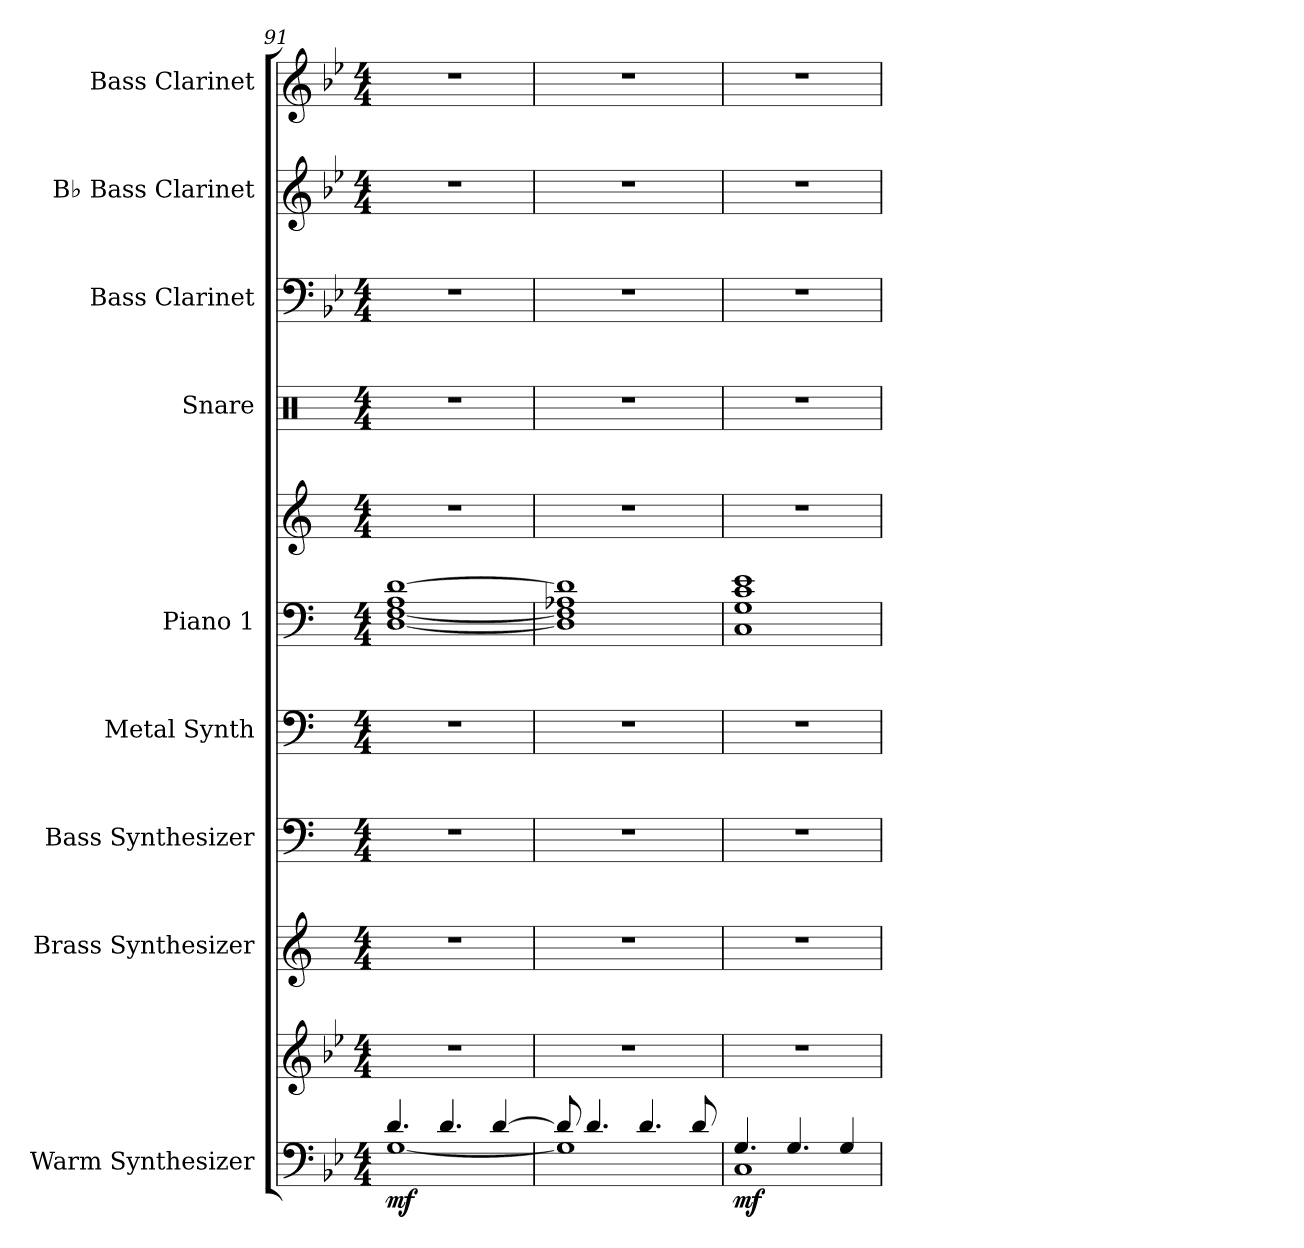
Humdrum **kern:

**kern	**kern	**dynam	**kern	**kern	**kern	**kern	**kern	**kern	**kern	**kern	**kern
*part9	*part9	*part9	*part8	*part7	*part6	*part5	*part5	*part4	*part3	*part2	*part1
*staff11	*staff10	*staff10/11	*staff9	*staff8	*staff7	*staff6	*staff5	*staff4	*staff3	*staff2	*staff1
*I"Warm Synthesizer	*	*	*I"Brass Synthesizer	*I"Bass Synthesizer	*I"Metal Synth	*I"Piano 1	*	*I"Snare	*I"Bass Clarinet	*I"B♭ Bass Clarinet	*I"Bass Clarinet
*I'Synth.	*	*	*	*I'Bass	*I'Metal Syn.	*I'Pno. 1	*	*I'Snare	*I'B. Cl.	*I'B♭ B. Cl.	*I'B. Cl.
*clefF4	*clefG2	*	*clefG2	*clefF4	*clefF4	*clefF4	*clefG2	*clefX	*clefF4	*clefG2	*clefG2
*	*	*	*	*	*	*	*	*	*ITrd1c2	*ITrd8c14	*ITrd8c14
*k[b-e-]	*k[b-e-]	*	*k[]	*k[]	*k[]	*k[]	*k[]	*k[]	*k[b-e-a-d-]	*k[b-e-]	*k[b-e-]
*M4/4	*M4/4	*	*M4/4	*M4/4	*M4/4	*M4/4	*M4/4	*M4/4	*M4/4	*M4/4	*M4/4
=91	=91	=91	=91	=91	=91	=91	=91	=91	=91	=91	=91
*^	*	*	*	*	*	*	*	*	*	*	*
!	!	!	!LO:DY:b=2	!	!	!	!	!	!	!	!	!
4.d/	[1G	1r	mf	1r	1r	1r	[1D [<1F 1A [1d	1r	1r	1r	1r	1r
4.d/	.	.	.	.	.	.	.	.	.	.	.	.
[4d/	.	.	.	.	.	.	.	.	.	.	.	.
=92	=92	=92	=92	=92	=92	=92	=92	=92	=92	=92	=92	=92
8d/]	1G]	1r	.	1r	1r	1r	1D] 1F] 1A-X 1d]	1r	1r	1r	1r	1r
4.d/	.	.	.	.	.	.	.	.	.	.	.	.
4.d/	.	.	.	.	.	.	.	.	.	.	.	.
8d/	.	.	.	.	.	.	.	.	.	.	.	.
=93	=93	=93	=93	=93	=93	=93	=93	=93	=93	=93	=93	=93
!	!	!	!LO:DY:b=2	!	!	!	!	!	!	!	!	!
4.G/	1C	1r	mf	1r	1r	1r	1C 1G 1c 1e	1r	1r	1r	1r	1r
4.G/	.	.	.	.	.	.	.	.	.	.	.	.
4G/	.	.	.	.	.	.	.	.	.	.	.	.
*v	*v	*	*	*	*	*	*	*	*	*	*	*
=	=	=	=	=	=	=	=	=	=	=	=
*-	*-	*-	*-	*-	*-	*-	*-	*-	*-	*-	*-
